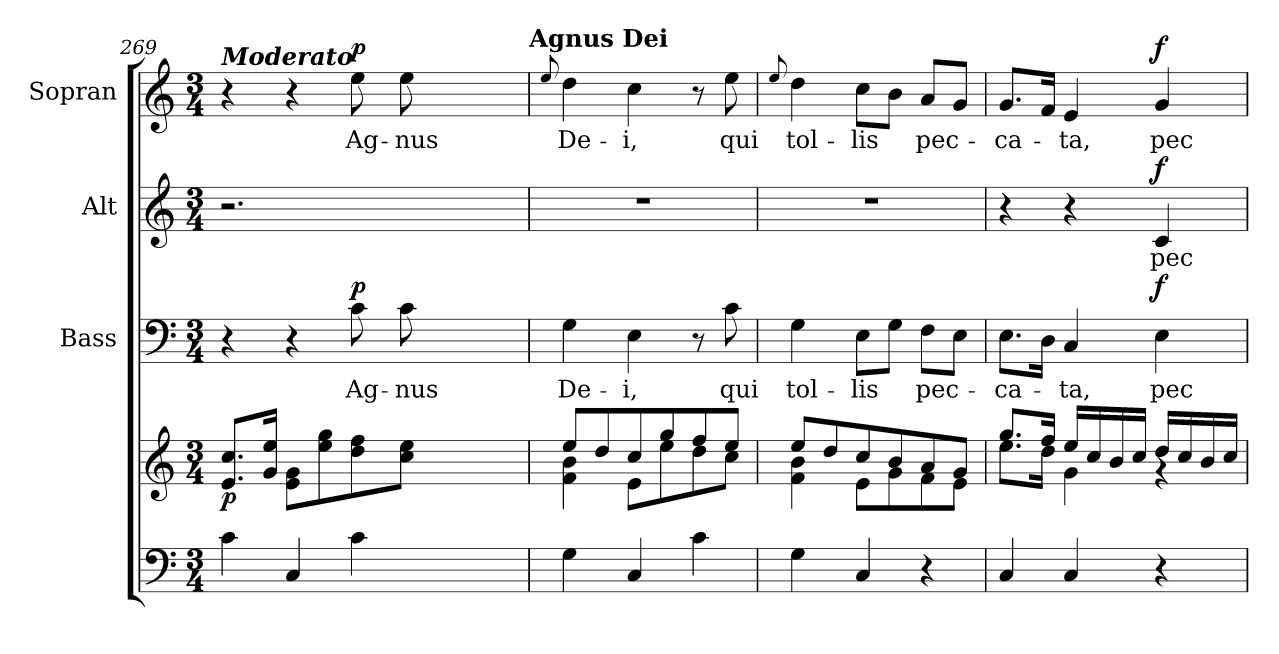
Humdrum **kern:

**kern	**kern	**dynam	**kern	**text	**dynam	**kern	**text	**dynam	**kern	**text	**dynam
*part4	*part4	*part4	*part3	*part3	*part3	*part2	*part2	*part2	*part1	*part1	*part1
*staff5	*staff4	*staff4/5	*staff3	*staff3	*staff3	*staff2	*staff2	*staff2	*staff1	*staff1	*staff1
*	*	*	*I"Bass	*	*	*I"Alt	*	*	*I"Sopran	*	*
*	*	*	*I'B.	*	*	*I'A.	*	*	*I'S.	*	*
!!LO:LB:g=z
*clefF4	*clefG2	*	*clefF4	*	*	*clefG2	*	*	*clefG2	*	*
*k[]	*k[]	*	*k[]	*	*	*k[]	*	*	*k[]	*	*
*C:	*C:	*	*C:	*	*	*C:	*	*	*C:	*	*
*M3/4	*M3/4	*	*M3/4	*	*	*M3/4	*	*	*M3/4	*	*
=269	=269	=269	=269	=269	=269	=269	=269	=269	=269	=269	=269
!	!	!	!	!	!	!	!	!	!LO:TX:a:Bi:t=Moderato	!	!
!	!	!LO:DY:b	!	!	!	!	!	!	!	!	!
4c\	8.e/ 8.cc/L	p	4r	.	.	2.r	.	.	4r	.	.
.	16g/ 16ee/Jk	.	.	.	.	.	.	.	.	.	.
4C/	8e\ 8g\L	.	4r	.	.	.	.	.	4r	.	.
.	8ee\ 8gg\	.	.	.	.	.	.	.	.	.	.
!	!	!	!	!LO:LY:b	!LO:DY:a	!	!	!	!	!LO:LY:b	!LO:DY:a
4c\	8dd\ 8ff\	.	8c\	Ag-	p	.	.	.	8ee\	Ag-	p
!	!	!	!	!LO:LY:b	!	!	!	!	!	!LO:LY:b	!
.	8cc\ 8ee\J	.	8c\	-nus	.	.	.	.	8ee\	-nus	.
2.ryy	2.ryy	.	2.ryy	.	.	2.ryy	.	.	2.ryy	.	.
!	!	!	!	!	!	!	!	!	!LO:TX:a:B:t=Agnus Dei	!	!
=270	=270	=270	=270	=270	=270	=270	=270	=270	=270	=270	=270
.	.	.	.	.	.	.	.	.	8qqee/	.	.
*	*^	*	*	*	*	*	*	*	*	*	*
!	!	!	!	!	!LO:LY:b	!	!	!	!	!	!LO:LY:b	!
4G\	8ee/L	4f\ 4b\	.	4G\	De-	.	2.r	.	.	4dd\	De-	.
.	8dd/	.	.	.	.	.	.	.	.	.	.	.
!	!	!	!	!	!LO:LY:b	!	!	!	!	!	!LO:LY:b	!
4C/	8cc/	8e\L	.	4E\	-i,	.	.	.	.	4cc\	-i,	.
.	8gg/	8ee\	.	.	.	.	.	.	.	.	.	.
4c\	8ff/	8dd\	.	8r	.	.	.	.	.	8r	.	.
!	!	!	!	!	!LO:LY:b	!	!	!	!	!	!LO:LY:b	!
.	8ee/J	8cc\J	.	8c\	qui	.	.	.	.	8ee\	qui	.
=271	=271	=271	=271	=271	=271	=271	=271	=271	=271	=271	=271	=271
.	.	.	.	.	.	.	.	.	.	8qqee/	.	.
!	!	!	!	!	!LO:LY:b	!	!	!	!	!	!LO:LY:b	!
4G\	8ee/L	4f\ 4b\	.	4G\	tol-	.	2.r	.	.	4dd\	tol-	.
.	8dd/	.	.	.	.	.	.	.	.	.	.	.
!	!	!	!	!	!LO:LY:b	!	!	!	!	!	!LO:LY:b	!
4C/	8cc/	8e\L	.	8E\L	-lis	.	.	.	.	8cc\L	-lis	.
.	8b/	8g\	.	8G\J	.	.	.	.	.	8b\J	.	.
!	!	!	!	!	!LO:LY:b	!	!	!	!	!	!LO:LY:b	!
4r	8a/	8f\	.	8F\L	pec-	.	.	.	.	8a/L	pec-	.
.	8g/J	8e\J	.	8E\J	.	.	.	.	.	8g/J	.	.
=272	=272	=272	=272	=272	=272	=272	=272	=272	=272	=272	=272	=272
!	!	!	!	!	!LO:LY:b	!	!	!	!	!	!LO:LY:b	!
4C/	8.gg/L	8.ee\L	.	8.E\L	-ca-	.	4r	.	.	8.g/L	-ca-	.
.	16ff/Jk	16dd\Jk	.	16D\Jk	.	.	.	.	.	16f/Jk	.	.
!	!	!	!	!	!LO:LY:b	!	!	!	!	!	!LO:LY:b	!
4C/	16ee/LL	4g\	.	4C/	-ta,	.	4r	.	.	4e/	-ta,	.
.	16cc/	.	.	.	.	.	.	.	.	.	.	.
.	16b/	.	.	.	.	.	.	.	.	.	.	.
.	16cc/JJ	.	.	.	.	.	.	.	.	.	.	.
!	!	!	!	!	!LO:LY:b	!LO:DY:a	!	!LO:LY:b	!LO:DY:a	!	!LO:LY:b	!LO:DY:a
4r	16dd/LL	4rf	.	4E\	pec-	f	4c/	pec-	f	4g/	pec-	f
.	16cc/	.	.	.	.	.	.	.	.	.	.	.
.	16b/	.	.	.	.	.	.	.	.	.	.	.
.	16cc/JJ	.	.	.	.	.	.	.	.	.	.	.
*	*v	*v	*	*	*	*	*	*	*	*	*	*
=	=	=	=	=	=	=	=	=	=	=	=
*-	*-	*-	*-	*-	*-	*-	*-	*-	*-	*-	*-
